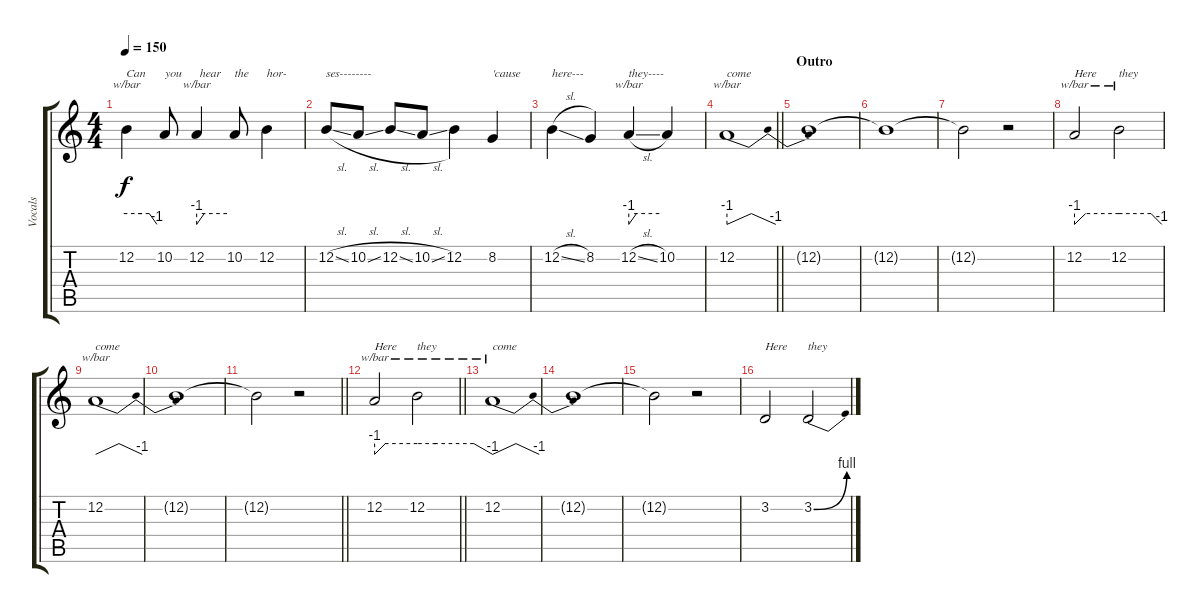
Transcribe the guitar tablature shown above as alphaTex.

\track ("Vocals" "Vocals") {instrument clarinet}
\staff {score tabs}
\tuning (E4 B3 G3 D3 A2 E2) {hide}
\ts (4 4)
\tempo 150
\clef g2
\ks c
12.2.4{tbe (custom default 0 0 30 0 45 0 60 -4) txt "Can" dy f} 10.2.8{txt "you"} 12.2.4{tbe (custom default 0 -4 15 0 60 0) txt " hear"} 10.2.8{txt "the"} 12.2.4{txt "hor-"} |
12.2{sl}.8{txt "ses--------"} 10.2{sl}.8 12.2{sl}.8 10.2{sl}.8 12.2.4 8.2.4{txt "'cause"} |
12.2{sl}.4{txt "here---"} 8.2.4 12.2{sl}.4{tbe (custom default 0 -4 15 0 60 0) txt "they----"} 10.2.4 |
\barLineRight lightlight
12.2.1{tbe (dip default 0 -4 2 0 50 0 60 -4) txt "come"} |
\section ("" "Outro")
12.2{t}.1 |
12.2{t}.1 |
12.2{t}.2{beam Down} r.2 |
12.2.2{tbe (custom default 0 -4 15 0 60 0) txt "Here"} 12.2.2{tbe (custom default 0 0 15 0 45 0 60 -4) txt "they"} |
12.2.1{tbe (dip default 0 -4 2 0 50 0 60 -4) txt "come"} |
12.2{t}.1 |
\barLineRight lightlight
12.2{t}.2 r.2 |
\barLineRight lightlight
12.2.2{tbe (custom default 0 -4 15 0 60 0) txt "Here"} 12.2.2{tbe (custom default 0 0 15 0 45 0 60 -4) txt "they"} |
12.2.1{tbe (dip default 0 -4 2 0 50 0 60 -4) txt "come"} |
12.2{t}.1 |
12.2{t}.2 r.2 |
3.2.2{txt "Here"} 3.2{be (bend 0 0 60 4)}.2{txt "they"}
